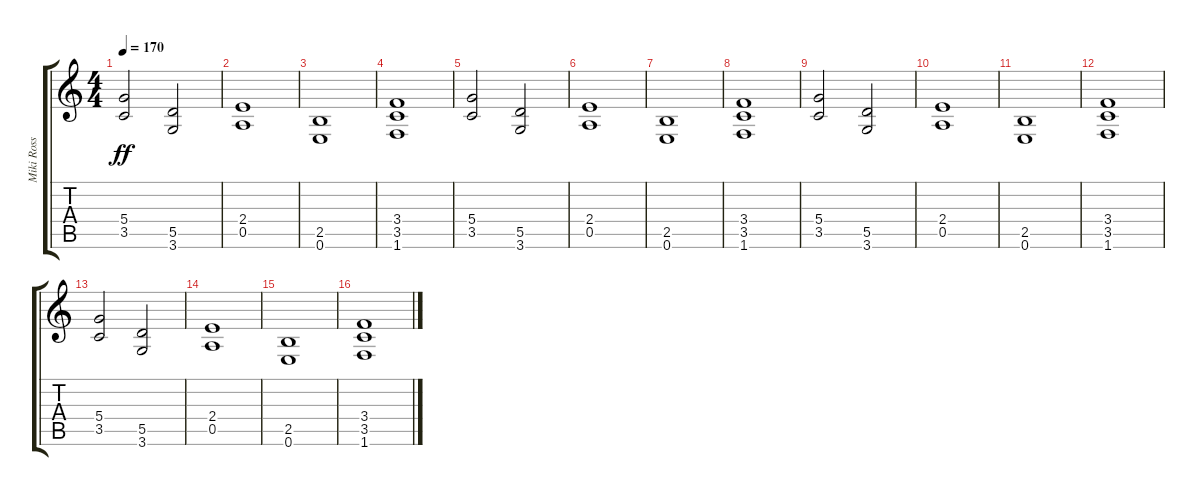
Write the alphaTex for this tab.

\track ("Miki Ross (Guitarra) 16 años" "Miki Ross ") {instrument overdrivenguitar}
\staff {score tabs}
\tuning (E4 B3 G3 D3 A2 E2) {hide}
\ts (4 4)
\tempo 170
\clef g2
\ks c
(5.4 3.5).2{dy ff} (5.5 3.6).2 |
(2.4 0.5).1 |
(2.5 0.6).1 |
(3.4 3.5 1.6).1 |
(5.4 3.5).2 (5.5 3.6).2 |
(2.4 0.5).1 |
(2.5 0.6).1 |
(3.4 3.5 1.6).1 |
(5.4 3.5).2 (5.5 3.6).2 |
(2.4 0.5).1 |
(2.5 0.6).1 |
(3.4 3.5 1.6).1 |
(5.4 3.5).2 (5.5 3.6).2 |
(2.4 0.5).1 |
(2.5 0.6).1 |
(3.4 3.5 1.6).1
